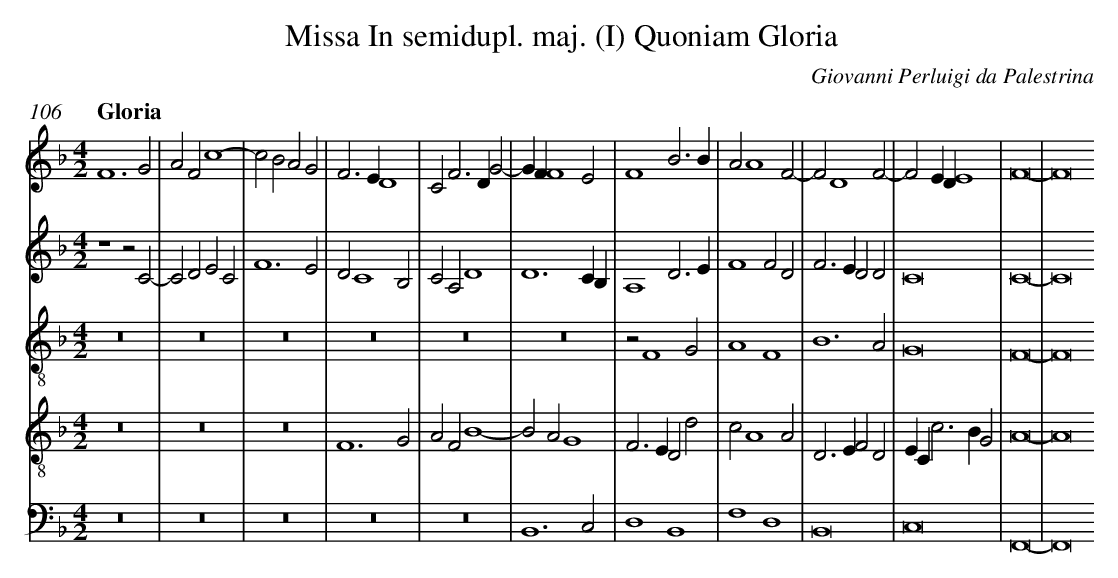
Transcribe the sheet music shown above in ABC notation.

X:1
T: Missa In semidupl. maj. (I) Quoniam Gloria
C: Giovanni Perluigi da Palestrina
L: 1/4
M: 4/2
Q: "Gloria"
V: 1 clef=treble
V: 2 clef=treble
V: 3 clef=treble-8
V: 4 clef=treble-8
V: 5 clef=bass
K: F
[V:1] F6G2 |
[V:2] z4z2C2- |
[V:3] z8 |
[V:4] z8 |
[V:5] z8 |
[V:1] A2F2c4- |
[V:2] C2D2E2C2 |
[V:3] z8 |
[V:4] z8 |
[V:5] z8 |
[V:1] c2B2A2G2 |
[V:2] F6E2 |
[V:3] z8 |
[V:4] z8 |
[V:5] z8 |
[V:1] F2>E2D4 |
[V:2] D2C4B,2 |
[V:3] z8 |
[V:4] F6G2 |
[V:5] z8 |
[V:1] C2F2>D2G2- |
[V:2] C2A,2D4 |
[V:3] z8 |
[V:4] A2F2B4- |
[V:5] z8 |
[V:1] GFF4E2 |
[V:2] D6CB, |
[V:3] z8 |
[V:4] B2A2G4 |
[V:5] B,,6C,2 |
[V:1] F4B3B |
[V:2] A,4D3E |
[V:3] z2F4G2 |
[V:4] F2>E2D2d2 |
[V:5] D,4B,,4 |
[V:1] A2A4F2- |
[V:2] F4F2D2 |
[V:3] A4F4 |
[V:4] c2A4A2 |
[V:5] F,4D,4 |
[V:1] F2D4F2- |
[V:2] F2>E2D2D2 |
[V:3] B6A2 |
[V:4] D2>E2F2D2 |
[V:5] B,,8 |
[V:1] F2EDE4 |
[V:2] C8 |
[V:3] G8 |
[V:4] EC2<c2BG2 |
[V:5] C,8 |
[V:1] F8- |
[V:2] C8- |
[V:3] F8- |
[V:4] A8- |
[V:5] F,,8- |
[V:1] F8
[V:2] C8
[V:3] F8
[V:4] A8
[V:5] F,,8
